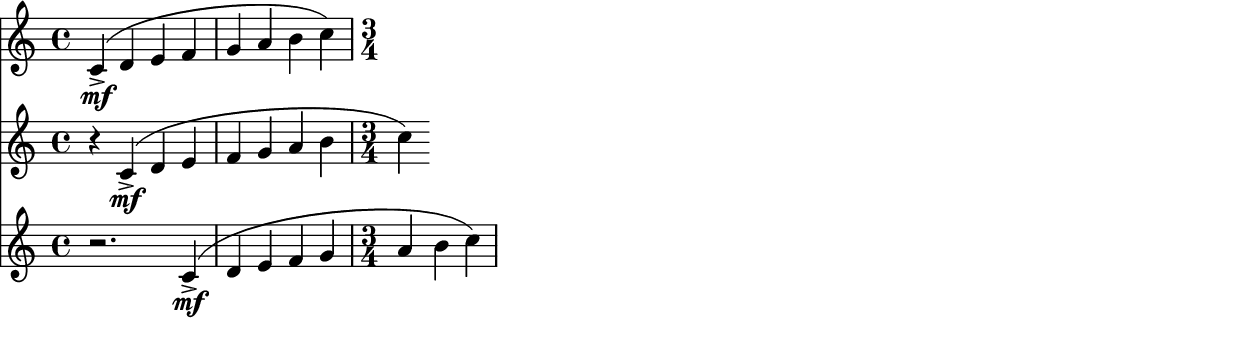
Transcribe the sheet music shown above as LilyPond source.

%%% Generated by music-score %%%
\include "lilypond-book-preamble.ly"
\paper {
  #(define dump-extents #t)

  indent = 0\mm
  line-width = 210\mm - 2.0 * 0.4\in
  ragged-right = ##t
  force-assignment = #""
  line-width = #(- line-width (* mm  3.000000))
}
\header {
  title = ""
  composer = ""
}
\layout {
}

<<
    \new Staff {   \set Staff.instrumentName = "" \set Staff.shortInstrumentName = "" \clef treble \time 4/4 c'4-\mf(-> d'4 e'4 f'4 g'4 a'4 b'4 c''4)
               }
    \new Staff {   \set Staff.instrumentName = "" \set Staff.shortInstrumentName = "" \clef treble \time 4/4 r4 c'4-\mf(-> d'4 e'4 f'4 g'4 a'4 b'4 \time 3/4 c''4)
               }
    \new Staff {   \set Staff.instrumentName = "" \set Staff.shortInstrumentName = "" \clef treble \time 4/4 r2. c'4-\mf(-> d'4 e'4 f'4 g'4 \time 3/4 a'4 b'4 c''4)
               }
>>